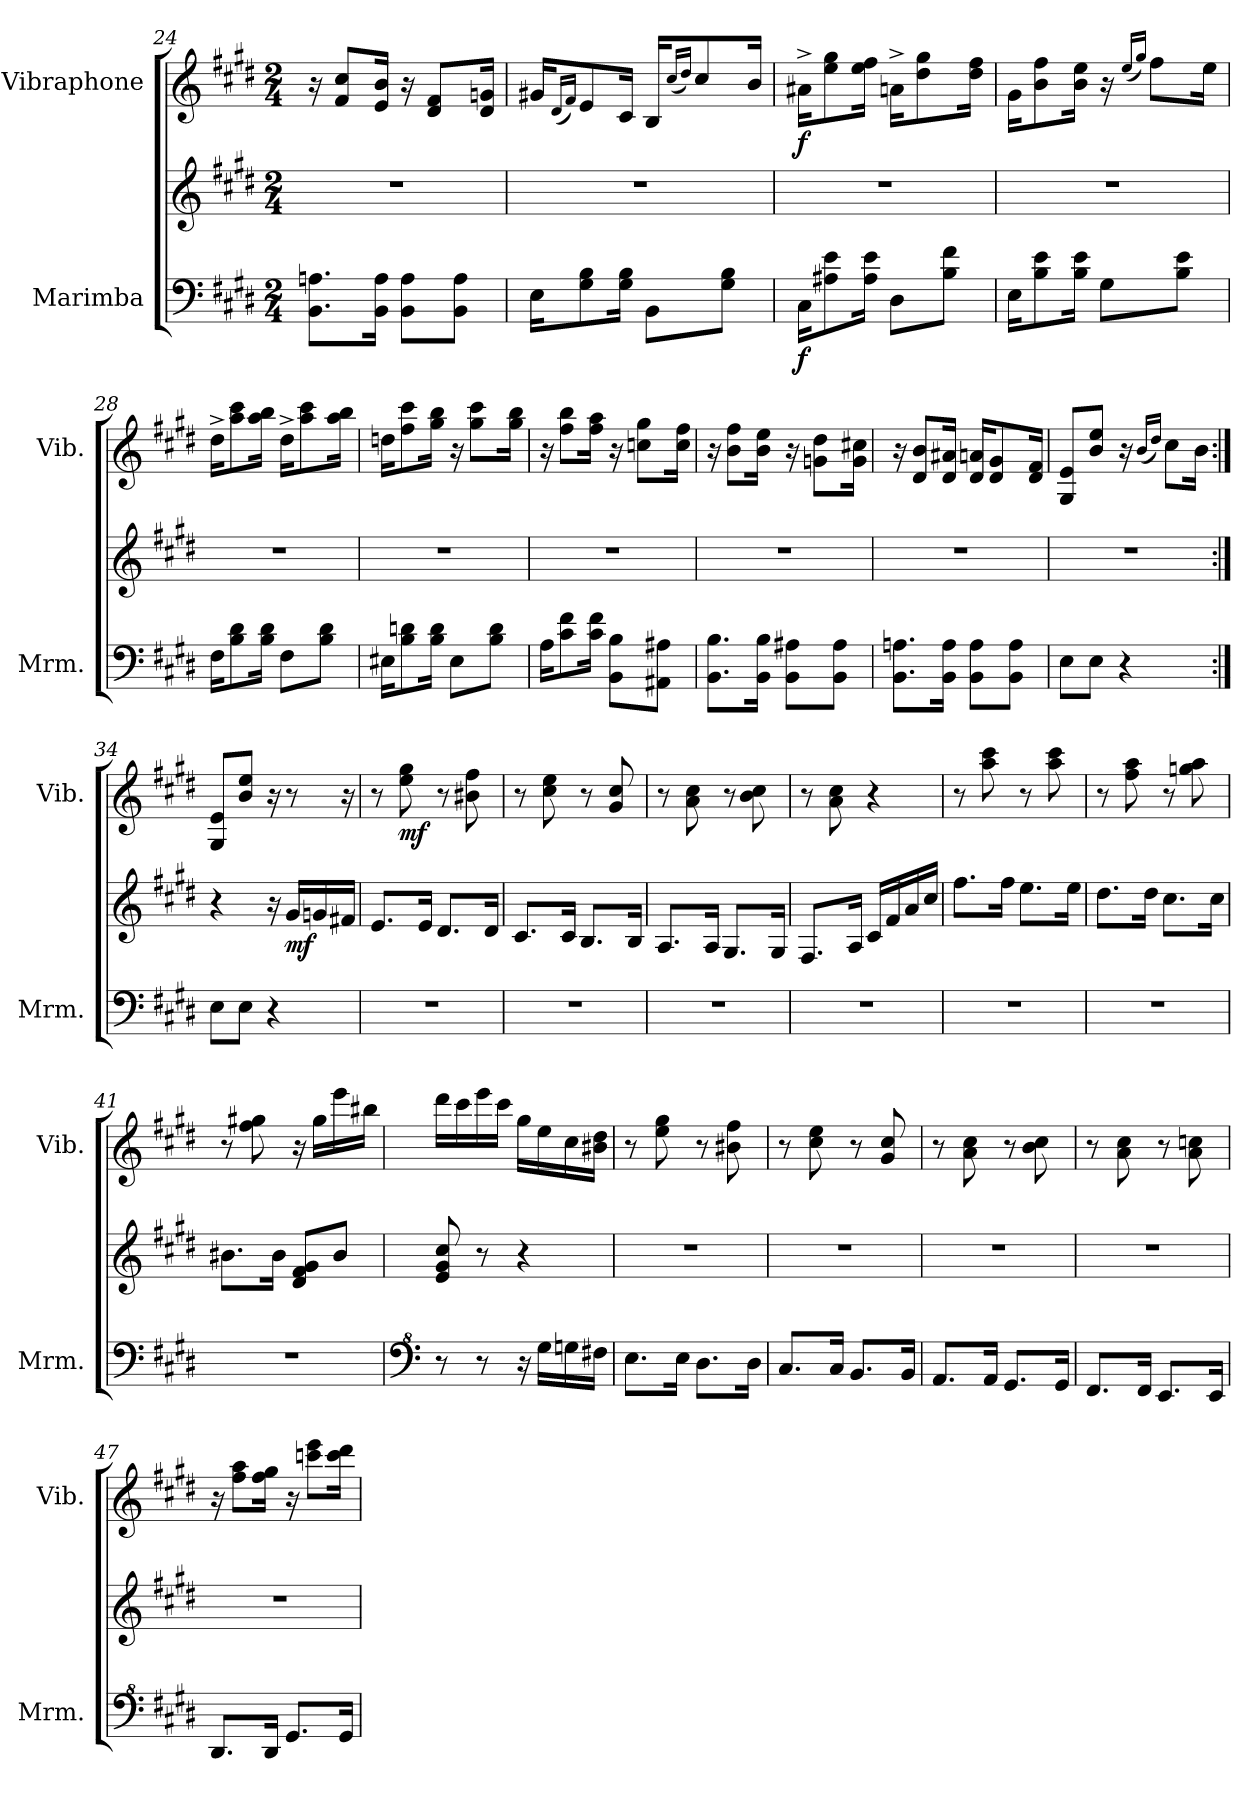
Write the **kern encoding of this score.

**kern	**kern	**dynam	**kern	**dynam
*part2	*part2	*part2	*part1	*part1
*staff3	*staff2	*staff2/3	*staff1	*staff1
*I"Marimba	*	*	*I"Vibraphone	*
*I'Mrm.	*	*	*I'Vib.	*
*clefF4	*clefG2	*	*clefG2	*
*k[f#c#g#d#]	*k[f#c#g#d#]	*	*k[f#c#g#d#]	*
*M2/4	*M2/4	*	*M2/4	*
=24	=24	=24	=24	=24
8.BB\ 8.An\L	2r	.	16r	.
.	.	.	8f#/ 8cc#/L	.
16BB\ 16A\Jk	.	.	16e/ 16b/Jk	.
8BB\ 8A\L	.	.	16r	.
.	.	.	8d#/ 8f#/L	.
8BB\ 8A\J	.	.	.	.
.	.	.	16d#/ 16gn/Jk	.
=25	=25	=25	=25	=25
16E\KL	2r	.	16g#X/KL	.
.	.	.	(<16qd#/LL	.
.	.	.	16qf#/JJ)	.
8G#\ 8B\	.	.	8e/	.
16G#\ 16B\Jk	.	.	16c#/Jk	.
8BB\L	.	.	16B/KL	.
.	.	.	(<16qcc#/LL	.
.	.	.	16qdd#/JJ)	.
.	.	.	8cc#/	.
8G#\ 8B\J	.	.	.	.
.	.	.	16b/Jk	.
=26	=26	=26	=26	=26
!	!	!LO:DY:b=2	!	!LO:DY:b
16C#\KL	2r	f	16a#X^\KL	f
8A#X\ 8e\	.	.	8ee\ 8gg#\	.
16A#\ 16e\Jk	.	.	16ee\ 16ff#\Jk	.
8D#\L	.	.	16an^\KL	.
.	.	.	8dd#\ 8gg#\	.
8B\ 8f#\J	.	.	.	.
.	.	.	16dd#\ 16ff#\Jk	.
!!LO:LB:g=z
=27	=27	=27	=27	=27
16E\KL	2r	.	16g#\KL	.
8B\ 8e\	.	.	8b\ 8ff#\	.
16B\ 16e\Jk	.	.	16b\ 16ee\Jk	.
8G#\L	.	.	16r	.
.	.	.	(>16qee/LL	.
.	.	.	16qgg#/JJ)	.
.	.	.	8ff#\L	.
8B\ 8e\J	.	.	.	.
.	.	.	16ee\Jk	.
=28	=28	=28	=28	=28
16F#\KL	2r	.	16dd#^\KL	.
8B\ 8d#\	.	.	8aa\ 8ccc#\	.
16B\ 16d#\Jk	.	.	16aa\ 16bb\Jk	.
8F#\L	.	.	16dd#^\KL	.
.	.	.	8aa\ 8ccc#\	.
8B\ 8d#\J	.	.	.	.
.	.	.	16aa\ 16bb\Jk	.
=29	=29	=29	=29	=29
16E#X\KL	2r	.	16ddn\KL	.
8B\ 8dn\	.	.	8ff#\ 8ccc#\	.
16B\ 16d\Jk	.	.	16gg#\ 16bb\Jk	.
8E#\L	.	.	16r	.
.	.	.	8gg#\ 8ccc#\L	.
8B\ 8d\J	.	.	.	.
.	.	.	16gg#\ 16bb\Jk	.
=30	=30	=30	=30	=30
16A\KL	2r	.	16r	.
8c#\ 8f#\	.	.	8ff#\ 8bb\L	.
16c#\ 16f#\Jk	.	.	16ff#\ 16aa\Jk	.
8BB\ 8B\L	.	.	16r	.
.	.	.	8ccn\ 8gg#\L	.
8AA#X\ 8A#X\J	.	.	.	.
.	.	.	16cc\ 16ff#\Jk	.
=31	=31	=31	=31	=31
8.BB\ 8.B\L	2r	.	16r	.
.	.	.	8b\ 8ff#\L	.
16BB\ 16B\Jk	.	.	16b\ 16ee\Jk	.
8BB\ 8A#X\L	.	.	16r	.
.	.	.	8gn\ 8dd#\L	.
8BB\ 8A#\J	.	.	.	.
.	.	.	16g\ 16cc#X\Jk	.
!!LO:LB:g=z
=32	=32	=32	=32	=32
8.BB\ 8.An\L	2r	.	16r	.
.	.	.	8d#/ 8b/L	.
16BB\ 16A\Jk	.	.	16d#/ 16a#X/Jk	.
8BB\ 8A\L	.	.	16d#/ 16an/KL	.
.	.	.	8d#/ 8g#/	.
8BB\ 8A\J	.	.	.	.
.	.	.	16d#/ 16f#/Jk	.
=33	=33	=33	=33	=33
8E\L	2r	.	8G#/ 8e/L	.
8E\J	.	.	8b/ 8ee/J	.
4r	.	.	16r	.
.	.	.	(>16qb/LL	.
.	.	.	16qdd#/JJ)	.
.	.	.	8cc#\L	.
.	.	.	16b\Jk	.
=34:|!	=34:|!	=34:|!	=34:|!	=34:|!
8E\L	4r	.	8G#/ 8e/L	.
8E\J	.	.	8b/ 8ee/J	.
4r	16r	.	16r	.
!	!	!LO:DY:b	!	!
.	16g#/LL	mf	8r	.
.	16gn/	.	.	.
.	16f#X/JJ	.	16r	.
=35	=35	=35	=35	=35
2r	8.e/L	.	8r	.
!	!	!	!	!LO:DY:b
.	.	.	8ee\ 8gg#\	mf
.	16e/Jk	.	.	.
.	8.d#/L	.	8r	.
.	.	.	8b#X\ 8ff#\	.
.	16d#/Jk	.	.	.
=36	=36	=36	=36	=36
2r	8.c#/L	.	8r	.
.	.	.	8cc#\ 8ee\	.
.	16c#/Jk	.	.	.
.	8.B/L	.	8r	.
.	.	.	8g#/ 8cc#/	.
.	16B/Jk	.	.	.
=37	=37	=37	=37	=37
2r	8.A/L	.	8r	.
.	.	.	8a\ 8cc#\	.
.	16A/Jk	.	.	.
.	8.G#/L	.	8r	.
.	.	.	8b\ 8cc#\	.
.	16G#/Jk	.	.	.
!!LO:PB:g=z
=38	=38	=38	=38	=38
2r	8.F#/L	.	8r	.
.	.	.	8a\ 8cc#\	.
.	16A/Jk	.	.	.
.	16c#/LL	.	4r	.
.	16f#/	.	.	.
.	16a/	.	.	.
.	16cc#/JJ	.	.	.
=39	=39	=39	=39	=39
2r	8.ff#\L	.	8r	.
.	.	.	8aa\ 8ccc#\	.
.	16ff#\Jk	.	.	.
.	8.ee\L	.	8r	.
.	.	.	8aa\ 8ccc#\	.
.	16ee\Jk	.	.	.
=40	=40	=40	=40	=40
2r	8.dd#\L	.	8r	.
.	.	.	8ff#\ 8aa\	.
.	16dd#\Jk	.	.	.
.	8.cc#\L	.	8r	.
.	.	.	8ggn\ 8aa\	.
.	16cc#\Jk	.	.	.
=41	=41	=41	=41	=41
2r	8.b#X\L	.	8r	.
.	.	.	8ff#\ 8gg#X\	.
.	16b#\Jk	.	.	.
.	8d#/ 8f#/ 8g#/L	.	16r	.
.	.	.	16gg#\LL	.
.	8b#/J	.	16eee\	.
.	.	.	16bb#X\JJ	.
=42	=42	=42	=42	=42
*clefF^4	*	*	*	*
8r	8e/ 8g#/ 8cc#/	.	16ddd#\LL	.
.	.	.	16ccc#\	.
8r	8r	.	16eee\	.
.	.	.	16ccc#\JJ	.
16r	4r	.	16gg#\LL	.
16g#\LL	.	.	16ee\	.
16gn\	.	.	16cc#\	.
16f#X\JJ	.	.	16b#X\ 16dd#\JJ	.
=43	=43	=43	=43	=43
8.e\L	2r	.	8r	.
.	.	.	8ee\ 8gg#\	.
16e\Jk	.	.	.	.
8.d#\L	.	.	8r	.
.	.	.	8b#X\ 8ff#\	.
16d#\Jk	.	.	.	.
!!LO:LB:g=z
=44	=44	=44	=44	=44
8.c#/L	2r	.	8r	.
.	.	.	8cc#\ 8ee\	.
16c#/Jk	.	.	.	.
8.B/L	.	.	8r	.
.	.	.	8g#/ 8cc#/	.
16B/Jk	.	.	.	.
=45	=45	=45	=45	=45
8.A/L	2r	.	8r	.
.	.	.	8a\ 8cc#\	.
16A/Jk	.	.	.	.
8.G#/L	.	.	8r	.
.	.	.	8b\ 8cc#\	.
16G#/Jk	.	.	.	.
=46	=46	=46	=46	=46
8.F#/L	2r	.	8r	.
.	.	.	8a\ 8cc#\	.
16F#/Jk	.	.	.	.
8.E/L	.	.	8r	.
.	.	.	8a\ 8ccn\	.
16E/Jk	.	.	.	.
=47	=47	=47	=47	=47
8.D#/L	2r	.	16r	.
.	.	.	8ff#\ 8aa\L	.
16D#/Jk	.	.	16ff#\ 16gg#\Jk	.
8.G#/L	.	.	16r	.
.	.	.	8cccn\ 8eee\L	.
16G#/Jk	.	.	16ccc\ 16ddd#\Jk	.
=	=	=	=	=
*-	*-	*-	*-	*-
